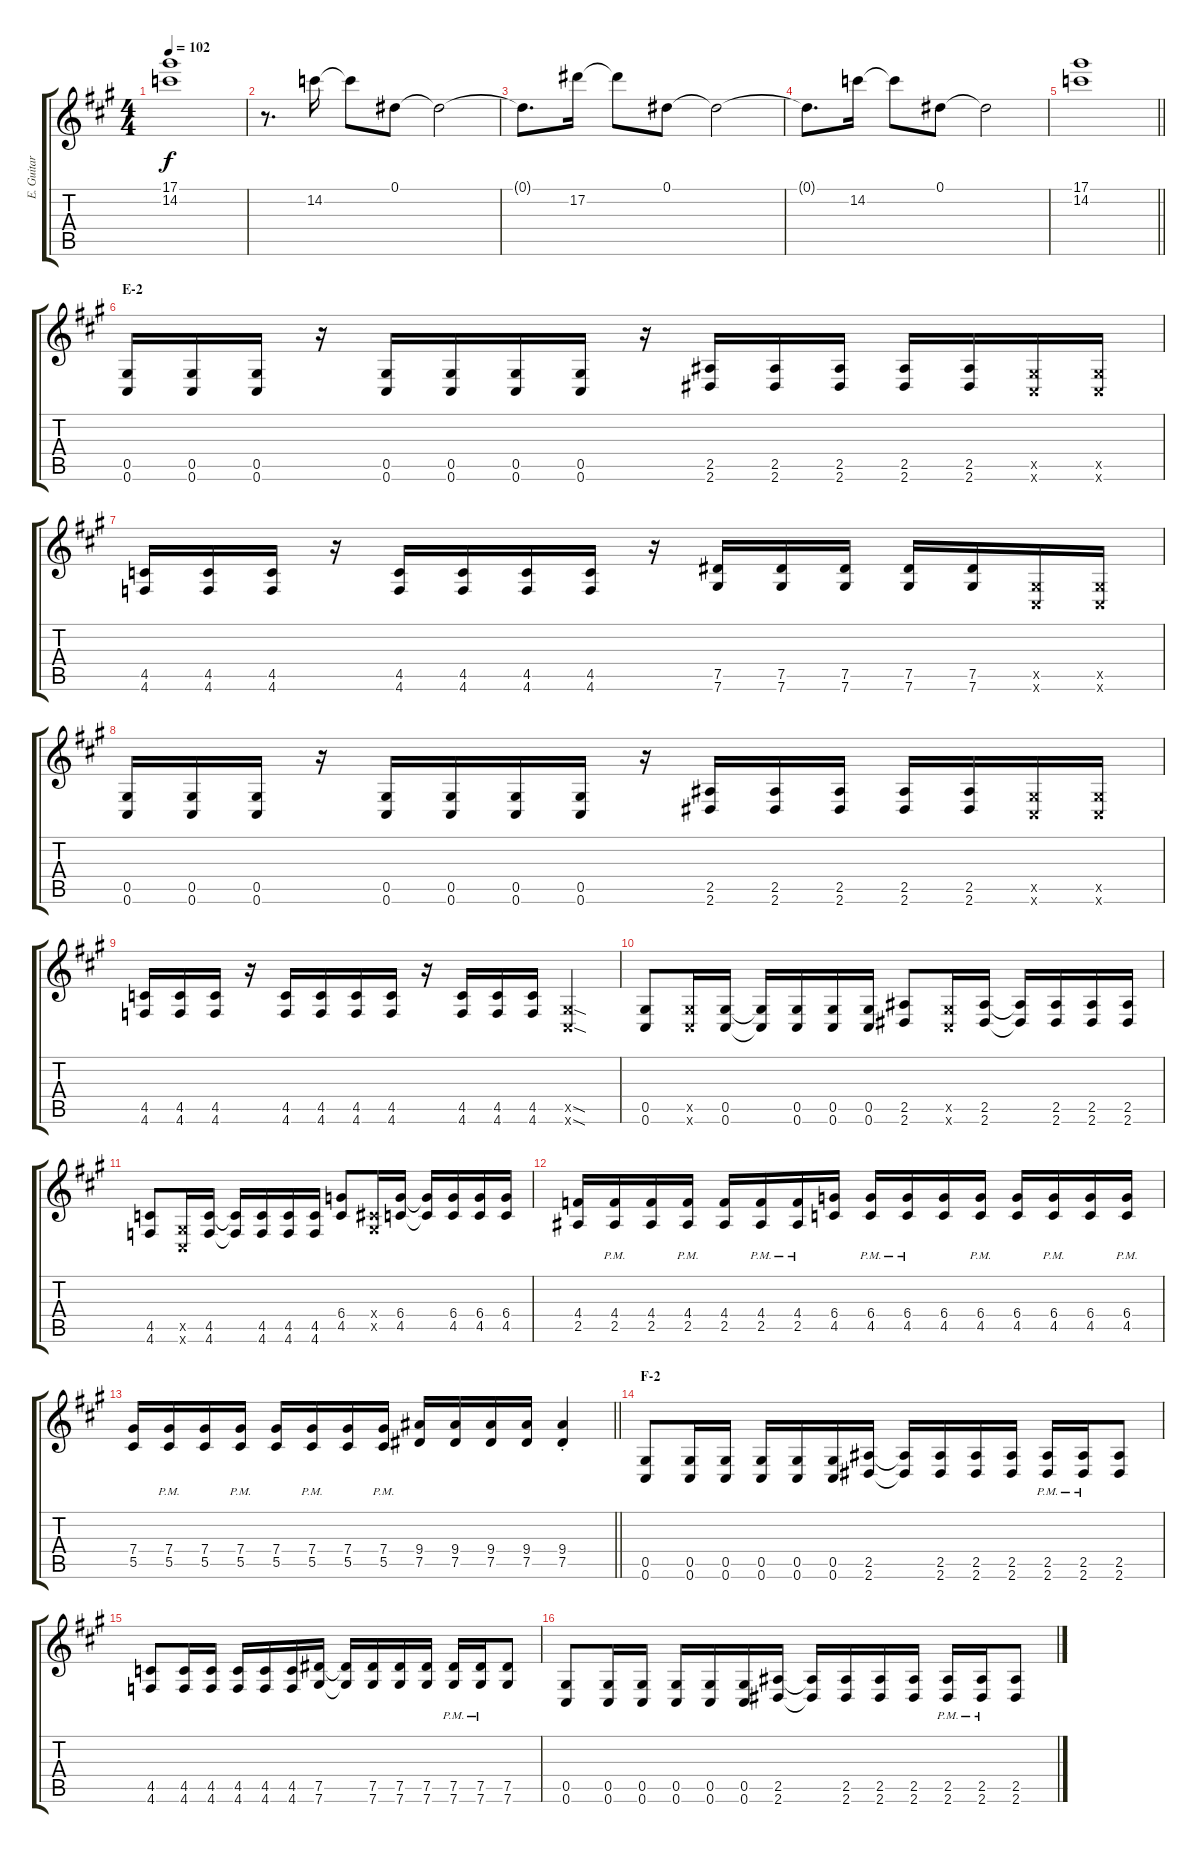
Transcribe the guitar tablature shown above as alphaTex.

\track ("E. Guitar II" "E. Guitar ") {instrument distortionguitar}
\staff {score tabs}
\tuning (Eb4 Bb3 Gb3 Db3 Ab2 Db2) {hide}
\ts (4 4)
\tempo 102
\clef g2
\ks a
(17.1 14.2).1{dy f} |
r.8{d} 14.2.16 14.2{t}.8 0.1.8 0.1{t}.2 |
0.1{t}.8{d} 17.2.16 17.2{t}.8 0.1.8 0.1{t}.2 |
0.1{t}.8{d} 14.2.16 14.2{t}.8 0.1.8 0.1{t}.2 |
\barLineRight lightlight
(17.1 14.2).1 |
\section ("" "E-2")
(0.5 0.6).16 (0.5 0.6).16 (0.5 0.6).16 r.16 (0.5 0.6).16 (0.5 0.6).16 (0.5 0.6).16 (0.5 0.6).16 r.16 (2.5 2.6).16 (2.5 2.6).16 (2.5 2.6).16 (2.5 2.6).16 (2.5 2.6).16 (0.5{x} 0.6{x}).16 (0.5{x} 0.6{x}).16 |
(4.5 4.6).16 (4.5 4.6).16 (4.5 4.6).16 r.16 (4.5 4.6).16 (4.5 4.6).16 (4.5 4.6).16 (4.5 4.6).16 r.16 (7.5 7.6).16 (7.5 7.6).16 (7.5 7.6).16 (7.5 7.6).16 (7.5 7.6).16 (0.5{x} 0.6{x}).16 (0.5{x} 0.6{x}).16 |
(0.5 0.6).16 (0.5 0.6).16 (0.5 0.6).16 r.16 (0.5 0.6).16 (0.5 0.6).16 (0.5 0.6).16 (0.5 0.6).16 r.16 (2.5 2.6).16 (2.5 2.6).16 (2.5 2.6).16 (2.5 2.6).16 (2.5 2.6).16 (0.5{x} 0.6{x}).16 (0.5{x} 0.6{x}).16 |
(4.5 4.6).16 (4.5 4.6).16 (4.5 4.6).16 r.16 (4.5 4.6).16 (4.5 4.6).16 (4.5 4.6).16 (4.5 4.6).16 r.16 (4.5 4.6).16 (4.5 4.6).16 (4.5 4.6).16 (0.5{sod x} 0.6{sod x}).4 |
(0.5 0.6).8 (0.5{x} 0.6{x}).16 (0.5 0.6).16 (0.5{t} 0.6{t}).16 (0.5 0.6).16 (0.5 0.6).16 (0.5 0.6).16 (2.5 2.6).8 (0.5{x} 0.6{x}).16 (2.5 2.6).16 (2.5{t} 2.6{t}).16 (2.5 2.6).16 (2.5 2.6).16 (2.5 2.6).16 |
(4.5 4.6).8 (0.5{x} 0.6{x}).16 (4.5 4.6).16 (4.5{t} 4.6{t}).16 (4.5 4.6).16 (4.5 4.6).16 (4.5 4.6).16 (6.4 4.5).8 (0.4{x} 0.5{x}).16 (6.4 4.5).16 (6.4{t} 4.5{t}).16 (6.4 4.5).16 (6.4 4.5).16 (6.4 4.5).16 |
(4.4 2.5).16 (4.4{pm} 2.5{pm}).16 (4.4 2.5).16 (4.4{pm} 2.5{pm}).16 (4.4 2.5).16 (4.4{pm} 2.5{pm}).16 (4.4{pm} 2.5{pm}).16 (6.4 4.5).16 (6.4{pm} 4.5{pm}).16 (6.4{pm} 4.5{pm}).16 (6.4 4.5).16 (6.4{pm} 4.5{pm}).16 (6.4 4.5).16 (6.4{pm} 4.5{pm}).16 (6.4 4.5).16 (6.4{pm} 4.5{pm}).16 |
\barLineRight lightlight
(7.4 5.5).16 (7.4{pm} 5.5{pm}).16 (7.4 5.5).16 (7.4{pm} 5.5{pm}).16 (7.4 5.5).16 (7.4{pm} 5.5{pm}).16 (7.4 5.5).16 (7.4{pm} 5.5{pm}).16 (9.4 7.5).16 (9.4 7.5).16 (9.4 7.5).16 (9.4 7.5).16 (9.4{st} 7.5{st}).4 |
\section ("" "F-2")
(0.5 0.6).8 (0.5 0.6).16 (0.5 0.6).16 (0.5 0.6).16 (0.5 0.6).16 (0.5 0.6).16 (2.5 2.6).16 (2.5{t} 2.6{t}).16 (2.5 2.6).16 (2.5 2.6).16 (2.5 2.6).16 (2.5{pm} 2.6{pm}).16 (2.5{pm} 2.6{pm}).16 (2.5 2.6).8 |
(4.5 4.6).8 (4.5 4.6).16 (4.5 4.6).16 (4.5 4.6).16 (4.5 4.6).16 (4.5 4.6).16 (7.5 7.6).16 (7.5{t} 7.6{t}).16 (7.5 7.6).16 (7.5 7.6).16 (7.5 7.6).16 (7.5{pm} 7.6{pm}).16 (7.5{pm} 7.6{pm}).16 (7.5 7.6).8 |
(0.5 0.6).8 (0.5 0.6).16 (0.5 0.6).16 (0.5 0.6).16 (0.5 0.6).16 (0.5 0.6).16 (2.5 2.6).16 (2.5{t} 2.6{t}).16 (2.5 2.6).16 (2.5 2.6).16 (2.5 2.6).16 (2.5{pm} 2.6{pm}).16 (2.5{pm} 2.6{pm}).16 (2.5 2.6).8
